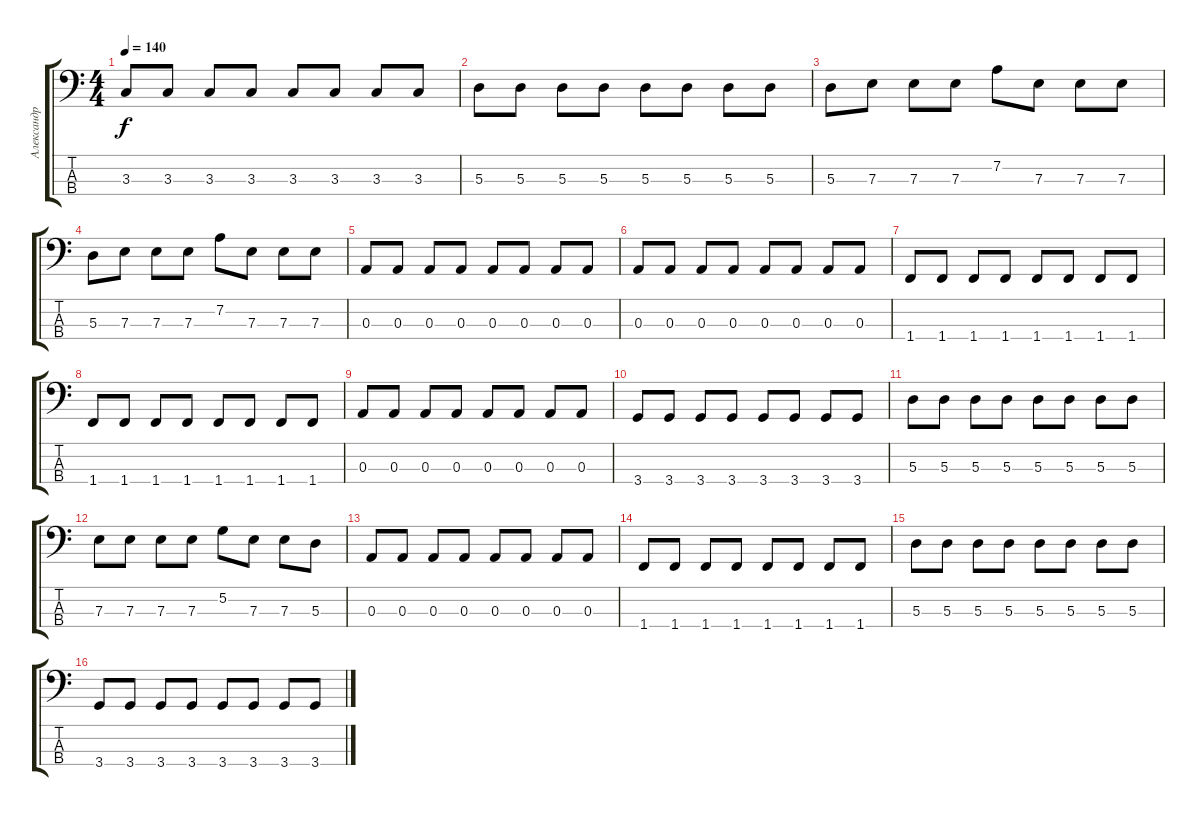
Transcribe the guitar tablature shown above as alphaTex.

\track ("Александр Тимонин" "Александр ") {instrument electricbassfinger}
\staff {score tabs}
\tuning (G2 D2 A1 E1) {hide}
\ts (4 4)
\tempo 140
\clef f4
\ks c
3.3.8{dy f} 3.3.8 3.3.8 3.3.8 3.3.8 3.3.8 3.3.8 3.3.8 |
5.3.8 5.3.8 5.3.8 5.3.8 5.3.8 5.3.8 5.3.8 5.3.8 |
5.3.8 7.3.8 7.3.8 7.3.8 7.2.8 7.3.8 7.3.8 7.3.8 |
5.3.8 7.3.8 7.3.8 7.3.8 7.2.8 7.3.8 7.3.8 7.3.8 |
0.3.8 0.3.8 0.3.8 0.3.8 0.3.8 0.3.8 0.3.8 0.3.8 |
0.3.8 0.3.8 0.3.8 0.3.8 0.3.8 0.3.8 0.3.8 0.3.8 |
1.4.8 1.4.8 1.4.8 1.4.8 1.4.8 1.4.8 1.4.8 1.4.8 |
1.4.8 1.4.8 1.4.8 1.4.8 1.4.8 1.4.8 1.4.8 1.4.8 |
0.3.8 0.3.8 0.3.8 0.3.8 0.3.8 0.3.8 0.3.8 0.3.8 |
3.4.8 3.4.8 3.4.8 3.4.8 3.4.8 3.4.8 3.4.8 3.4.8 |
5.3.8 5.3.8 5.3.8 5.3.8 5.3.8 5.3.8 5.3.8 5.3.8 |
7.3.8 7.3.8 7.3.8 7.3.8 5.2.8 7.3.8 7.3.8 5.3.8 |
0.3.8 0.3.8 0.3.8 0.3.8 0.3.8 0.3.8 0.3.8 0.3.8 |
1.4.8 1.4.8 1.4.8 1.4.8 1.4.8 1.4.8 1.4.8 1.4.8 |
5.3.8 5.3.8 5.3.8 5.3.8 5.3.8 5.3.8 5.3.8 5.3.8 |
3.4.8 3.4.8 3.4.8 3.4.8 3.4.8 3.4.8 3.4.8 3.4.8
